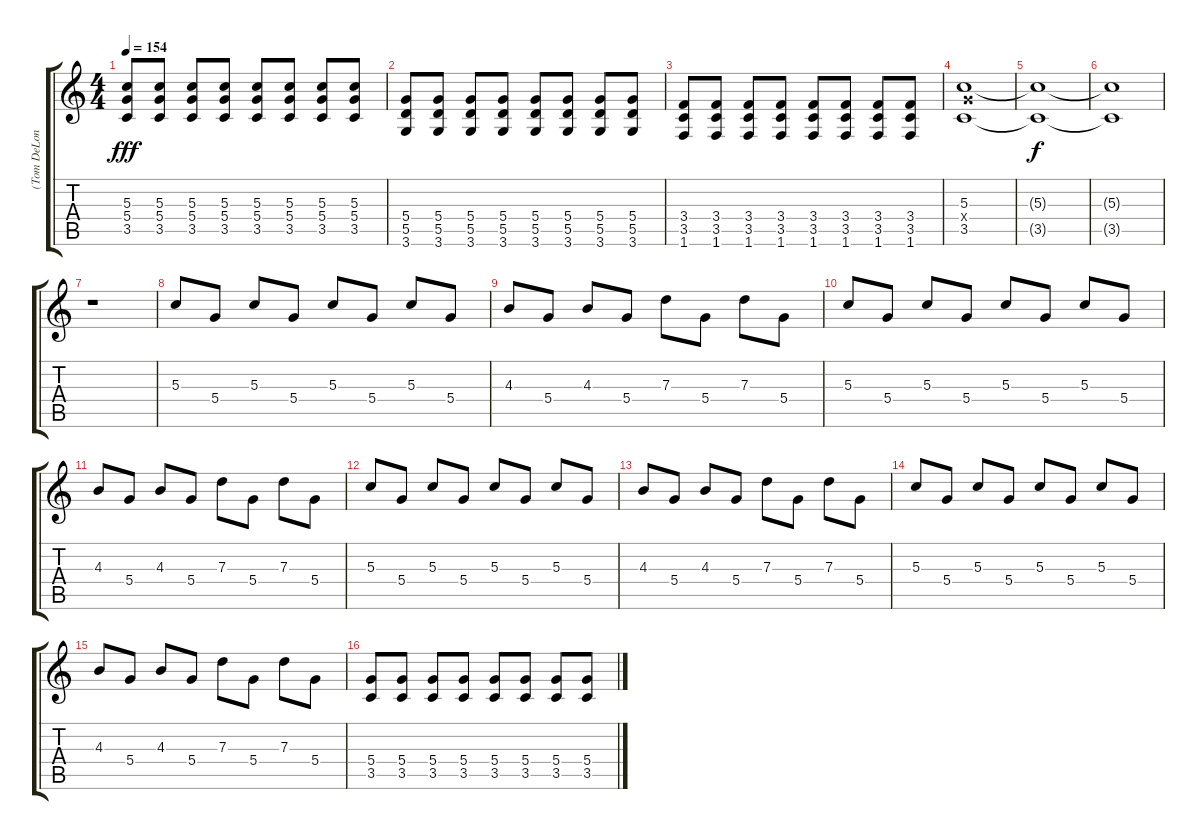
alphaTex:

\track ("(Tom DeLonge) Guitar w/ Distortion" "(Tom DeLon") {instrument distortionguitar}
\staff {score tabs}
\tuning (E4 B3 G3 D3 A2 E2) {hide}
\ts (4 4)
\tempo 154
\clef g2
\ks c
(5.3 5.4 3.5).8{dy fff} (5.3 5.4 3.5).8 (5.3 5.4 3.5).8 (5.3 5.4 3.5).8 (5.3 5.4 3.5).8 (5.3 5.4 3.5).8 (5.3 5.4 3.5).8 (5.3 5.4 3.5).8 |
(5.4 5.5 3.6).8 (5.4 5.5 3.6).8 (5.4 5.5 3.6).8 (5.4 5.5 3.6).8 (5.4 5.5 3.6).8 (5.4 5.5 3.6).8 (5.4 5.5 3.6).8 (5.4 5.5 3.6).8 |
(3.4 3.5 1.6).8 (3.4 3.5 1.6).8 (3.4 3.5 1.6).8 (3.4 3.5 1.6).8 (3.4 3.5 1.6).8 (3.4 3.5 1.6).8 (3.4 3.5 1.6).8 (3.4 3.5 1.6).8 |
(5.3 5.4{x} 3.5).1 |
(5.3{t} 3.5{t}).1{dy f} |
(5.3{t} 3.5{t}).1 |
r.1 |
5.3.8{instrument electricguitarmuted} 5.4.8 5.3.8 5.4.8 5.3.8 5.4.8 5.3.8 5.4.8 |
4.3.8 5.4.8 4.3.8 5.4.8 7.3.8 5.4.8 7.3.8 5.4.8 |
5.3.8 5.4.8 5.3.8 5.4.8 5.3.8 5.4.8 5.3.8 5.4.8 |
4.3.8 5.4.8 4.3.8 5.4.8 7.3.8 5.4.8 7.3.8 5.4.8 |
5.3.8 5.4.8 5.3.8 5.4.8 5.3.8 5.4.8 5.3.8 5.4.8 |
4.3.8 5.4.8 4.3.8 5.4.8 7.3.8 5.4.8 7.3.8 5.4.8 |
5.3.8 5.4.8 5.3.8 5.4.8 5.3.8 5.4.8 5.3.8 5.4.8 |
4.3.8 5.4.8 4.3.8 5.4.8 7.3.8{instrument distortionguitar} 5.4.8 7.3.8 5.4.8 |
(5.4 3.5).8{instrument electricguitarmuted} (5.4 3.5).8 (5.4 3.5).8 (5.4 3.5).8 (5.4 3.5).8 (5.4 3.5).8 (5.4 3.5).8 (5.4 3.5).8
